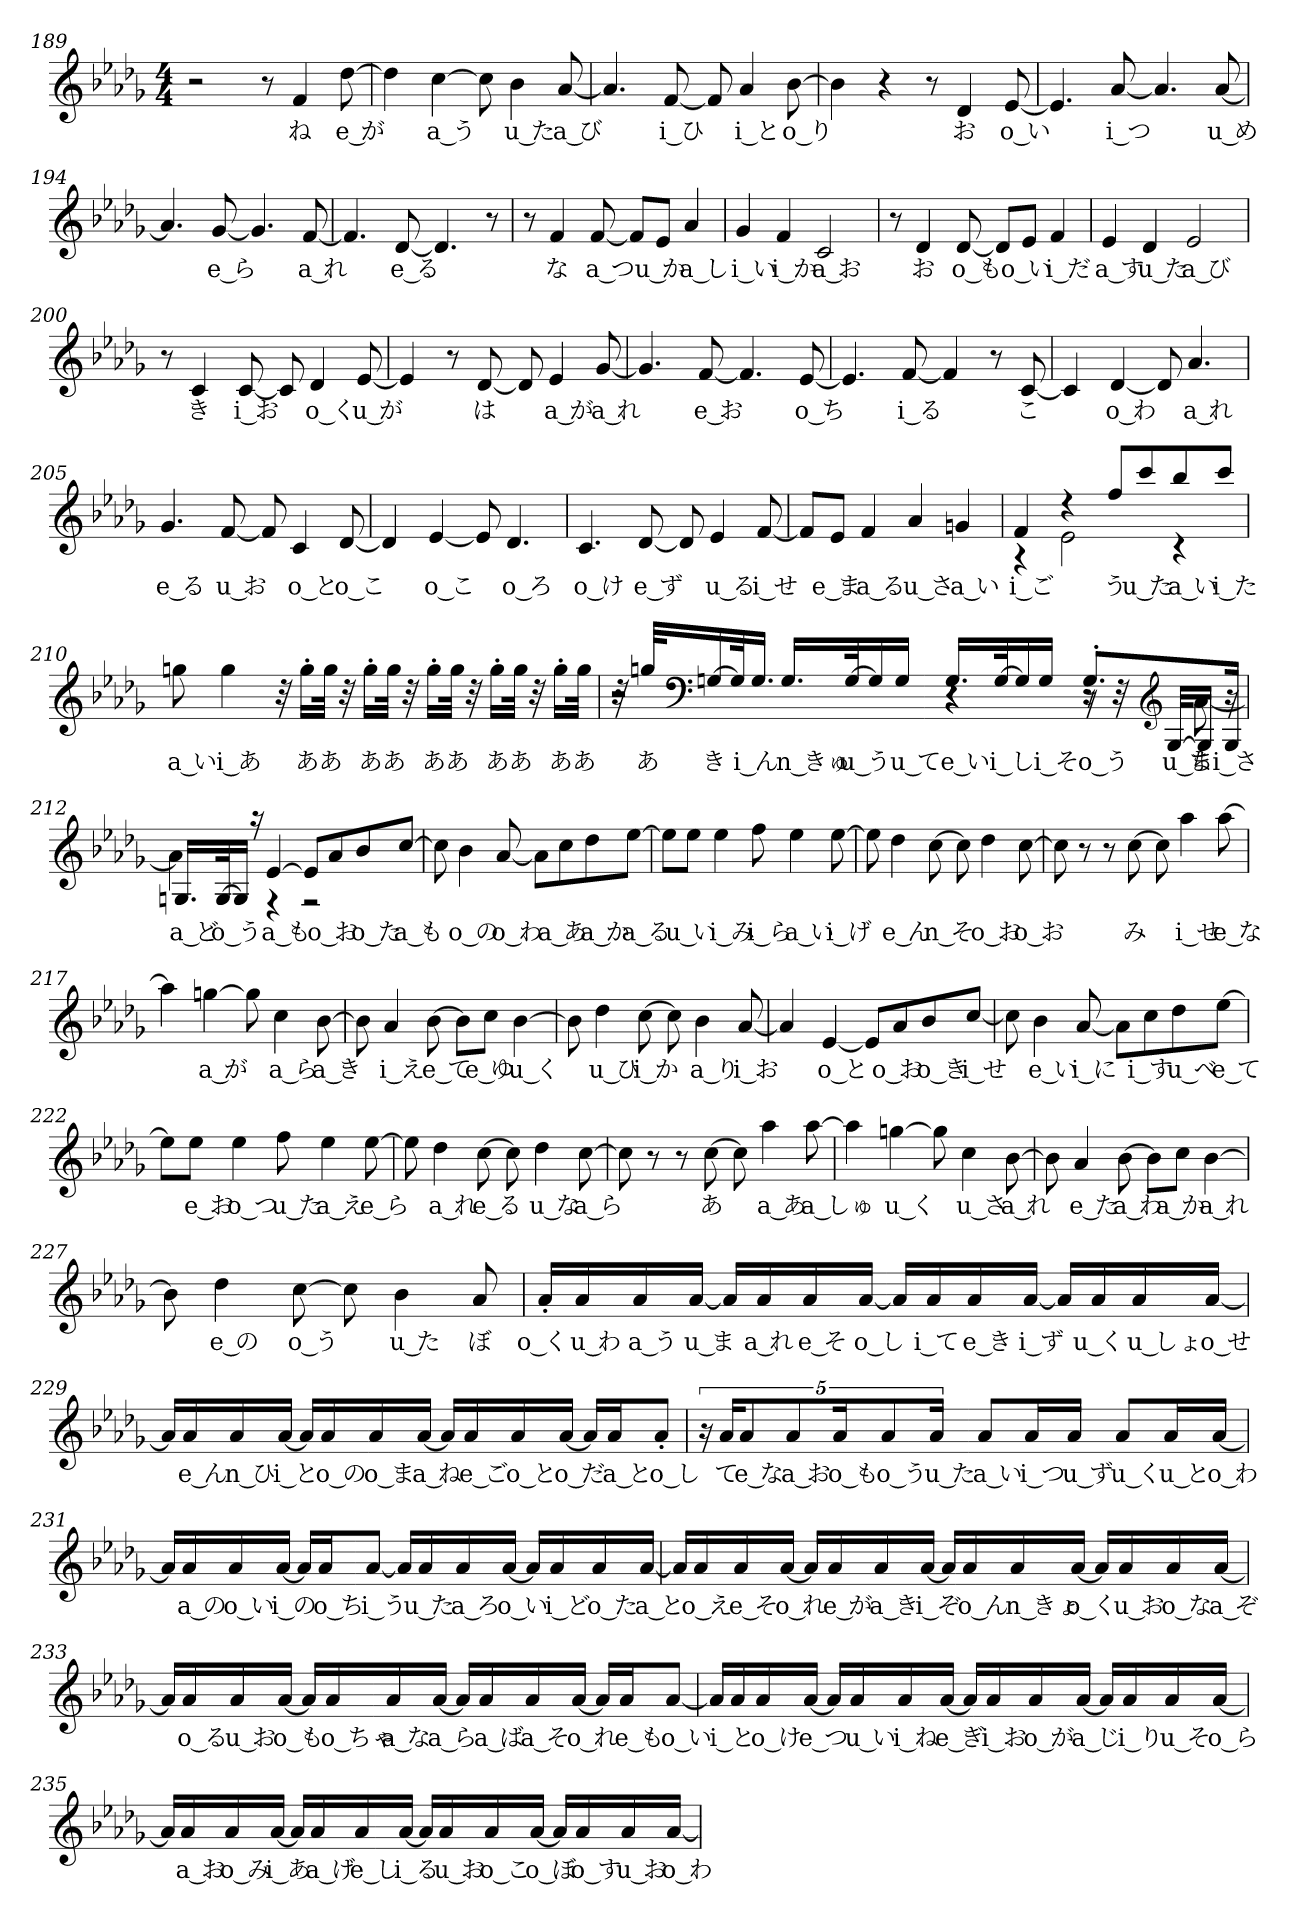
**kern	**text
*part1	*part1
*staff1	*staff1
*clefG2	*
*k[b-e-a-d-g-]	*
*M4/4	*
=189	=189
2r	.
8r	.
4f	- ね
[8dd-	e が
=190	=190
4dd-]	.
[4cc	a う
8cc]	.
4b-	u た
[8a-	a び
=191	=191
4.a-]	.
[8f	i ひ
8f]	.
4a-	i と
[8b-	o り
=192	=192
4b-]	.
4r	.
8r	.
4d-	- お
[8e-	o い
=193	=193
4.e-]	.
[8a-	i つ
4.a-]	.
[8a-	u め
=194	=194
4.a-]	.
[8g-	e ら
4.g-]	.
[8f	a れ
=195	=195
4.f]	.
[8d-	e る
4.d-]	.
8r	.
=196	=196
8r	.
4f	- な
[8f	a つ
8fL]	.
8e-J	u か
4a-	a し
=197	=197
4g-	i い
4f	i か
2c	a お
=198	=198
8r	.
4d-	- お
[8d-	o も
8d-L]	.
8e-J	o い
4f	i だ
=199	=199
4e-	a す
4d-	u た
2e-	a び
=200	=200
8r	.
4c	- き
[8c	i お
8c]	.
4d-	o く
[8e-	u が
=201	=201
4e-]	.
8r	.
[8d-	- は
8d-]	.
4e-	a が
[8g-	a れ
=202	=202
4.g-]	.
[8f	e お
4.f]	.
[8e-	o ち
=203	=203
4.e-]	.
[8f	i る
4f]	.
8r	.
[8c	- こ
=204	=204
4c]	.
[4d-	o わ
8d-]	.
4.a-	a れ
=205	=205
4.g-	e る
[8f	u お
8f]	.
4c	o と
[8d-	o こ
=206	=206
4d-]	.
[4e-	o こ
8e-]	.
4.d-	o ろ
=207	=207
4.c	o け
[8d-	e ず
8d-]	.
4e-	u る
[8f	i せ
=208	=208
8fL]	.
8e-J	e ま
4f	a る
4a-	u さ
4gn	a い
=209	=209
*^	*
4f	4r	i ご
4r	2e-	.
8ffL	.	- う
8ccc	.	u た
8bb-	4r	a い
8cccJ	.	i た
*v	*v	*
=210	=210
8ggn	a い
4gg	i あ
32r	.
16gg'LL	- あ
32ggJJk	- あ
32r	.
16gg'LL	- あ
32ggJJk	- あ
32r	.
16gg'LL	- あ
32ggJJk	- あ
32r	.
16gg'LL	- あ
32ggJJk	- あ
32r	.
16gg'LL	- あ
32ggJJk	- あ
=211	=211
*^	*
*	*^	*
32r	2r	2r	.
32ggnKLL	.	.	- あ
*clefF4	*	*	*
[16Gn	.	.	- き
32GK]	.	.	.
16.GJJ	.	.	i ん
16.GLL	.	.	n きゅ
[32GK	.	.	u う
16G]	.	.	.
16GJJ	.	.	u て
16.GLL	4r	4r	e い
[32GK	.	.	i し
16G]	.	.	.
16GJJ	.	.	i そ
8.G'L	8r	16r	o う
.	.	32r	.
*clefG2	*	*	*
.	.	[32G/KLL	u ち
.	[8a-	16G/JJ]	- ま
16GJk	.	16r	i さ
*	*v	*v	*
=212	=212	=212
16.GnLL	4a-]	a ど
[32GK	.	o う
16GJJ]	.	.
16r	.	.
[4e-	4r	a も
8e-L]	2r	.
8a-	.	o お
8b-	.	o た
[8ccJ	.	a も
*v	*v	*
=213	=213
8cc]	.
4b-	o の
[8a-	o わ
8a-L]	.
8cc	a あ
8dd-	a か
[8ee-J	a る
=214	=214
8ee-L]	.
8ee-J	u い
4ee-	i み
8ff	i ら
4ee-	a い
[8ee-	i げ
=215	=215
8ee-]	.
4dd-	e ん
[8cc	n そ
8cc]	.
4dd-	o お
[8cc	o お
=216	=216
8cc]	.
8r	.
8r	.
[8cc	- み
8cc]	.
4aa-	i せ
[8aa-	e な
=217	=217
4aa-]	.
[4ggn	a が
8gg]	.
4cc	a ら
[8b-	a き
=218	=218
8b-]	.
4a-	i え
[8b-	e て
8b-L]	.
8ccJ	e ゆ
[4b-	u く
=219	=219
8b-]	.
4dd-	u ひ
[8cc	i か
8cc]	.
4b-	a り
[8a-	i お
=220	=220
4a-]	.
[4e-	o と
8e-L]	.
8a-	o お
8b-	o き
[8ccJ	i せ
=221	=221
8cc]	.
4b-	e い
[8a-	i に
8a-L]	.
8cc	i す
8dd-	u べ
[8ee-J	e て
=222	=222
8ee-L]	.
8ee-J	e お
4ee-	o つ
8ff	u た
4ee-	a え
[8ee-	e ら
=223	=223
8ee-]	.
4dd-	a れ
[8cc	e る
8cc]	.
4dd-	u な
[8cc	a ら
=224	=224
8cc]	.
8r	.
8r	.
[8cc	- あ
8cc]	.
4aa-	a あ
[8aa-	a しゅ
=225	=225
4aa-]	.
[4ggn	u く
8gg]	.
4cc	u さ
[8b-	a れ
=226	=226
8b-]	.
4a-	e た
[8b-	a わ
8b-L]	.
8ccJ	a か
[4b-	a れ
=227	=227
8b-]	.
4dd-	e の
[8cc	o う
8cc]	.
4b-	u た
8a-	- ぼ
=228	=228
16a-'LL	o く
16a-	u わ
16a-	a う
[16a-JJ	u ま
16a-LL]	.
16a-	a れ
16a-	e そ
[16a-JJ	o し
16a-LL]	.
16a-	i て
16a-	e き
[16a-JJ	i ず
16a-LL]	.
16a-	u く
16a-	u しょ
[16a-JJ	o せ
=229	=229
16a-LL]	.
16a-	e ん
16a-	n ひ
[16a-JJ	i と
16a-LL]	.
16a-	o の
16a-	o ま
[16a-JJ	a ね
16a-LL]	.
16a-	e ご
16a-	o と
[16a-JJ	o だ
16a-LL]	.
16a-J	a と
8a-'J	o し
=230	=230
20r	.
20a-KL	- て
10a-	e な
10a-	a お
20a-K	o も
10a-	o う
20a-Jk	u た
8a-L	a い
16a-L	i つ
16a-JJ	u ず
8a-L	u く
16a-L	u と
[16a-JJ	o わ
=231	=231
16a-LL]	.
16a-	a の
16a-	o い
[16a-JJ	i の
16a-LL]	.
16a-J	o ち
[8a-J	i う
16a-LL]	.
16a-	u た
16a-	a ろ
[16a-JJ	o い
16a-LL]	.
16a-	i ど
16a-	o た
[16a-JJ	a と
=232	=232
16a-LL]	.
16a-	o え
16a-	e そ
[16a-JJ	o れ
16a-LL]	.
16a-	e が
16a-	a き
[16a-JJ	i ぞ
16a-LL]	.
16a-	o ん
16a-	n きょ
[16a-JJ	o く
16a-LL]	.
16a-	u お
16a-	o な
[16a-JJ	a ぞ
=233	=233
16a-LL]	.
16a-	o る
16a-	u お
[16a-JJ	o も
16a-LL]	.
16a-	o ちゃ
16a-	a な
[16a-JJ	a ら
16a-LL]	.
16a-	a ば
16a-	a そ
[16a-JJ	o れ
16a-LL]	.
16a-J	e も
[8a-J	o い
=234	=234
16a-LL]	.
16a-	i と
16a-	o け
[16a-JJ	e つ
16a-LL]	.
16a-	u い
16a-	i ね
[16a-JJ	e ぎ
16a-LL]	.
16a-	i お
16a-	o が
[16a-JJ	a じ
16a-LL]	.
16a-	i り
16a-	u そ
[16a-JJ	o ら
=235	=235
16a-LL]	.
16a-	a お
16a-	o み
[16a-JJ	i あ
16a-LL]	.
16a-	a げ
16a-	e し
[16a-JJ	i る
16a-LL]	.
16a-	u お
16a-	o こ
[16a-JJ	o ぼ
16a-LL]	.
16a-	o す
16a-	u お
[16a-JJ	o わ
=	=
*-	*-
